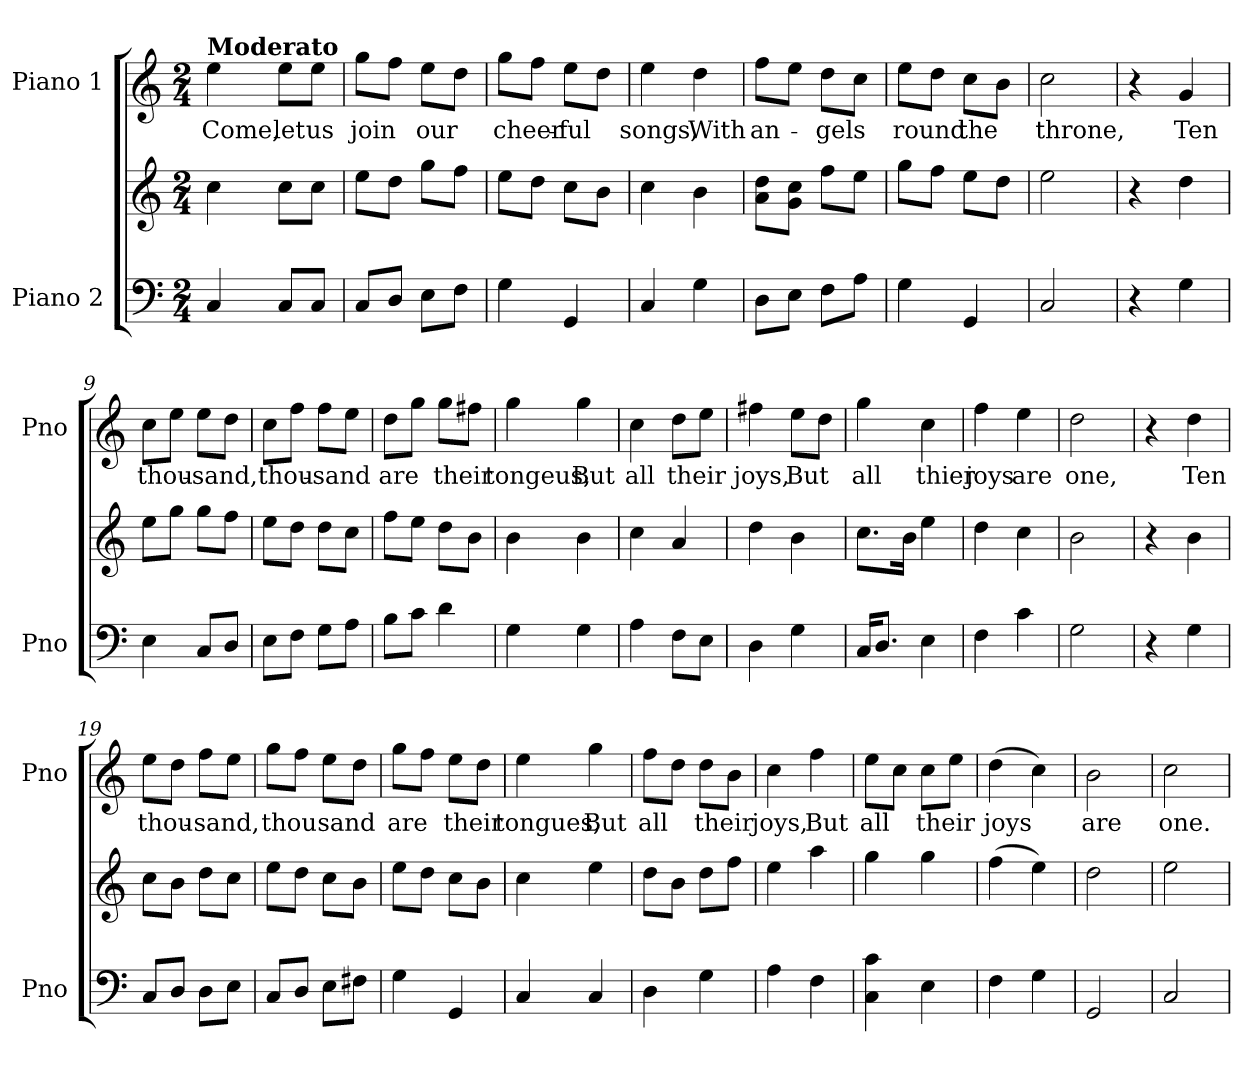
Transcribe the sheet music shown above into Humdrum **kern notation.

**kern	**kern	**kern	**text
*part2	*part2	*part1	*part1
*staff3	*staff2	*staff1	*staff1
*I"Piano 2	*	*I"Piano 1	*
*I'Pno	*	*I'Pno	*
*clefF4	*clefG2	*clefG2	*
*k[]	*k[]	*k[]	*
*M2/4	*M2/4	*M2/4	*
=1	=1	=1	=1
!	!	!LO:TX:a:B:t=Moderato	!
!	!	!	!LO:LY:b
4C/	4cc\	4ee\	Come,
!	!	!	!LO:LY:b
8C/L	8cc\L	8ee\L	let
!	!	!	!LO:LY:b
8C/J	8cc\J	8ee\J	us
=2	=2	=2	=2
!	!	!	!LO:LY:b
8C/L	8ee\L	8gg\L	join
8D/J	8dd\J	8ff\J	.
!	!	!	!LO:LY:b
8E\L	8gg\L	8ee\L	our
8F\J	8ff\J	8dd\J	.
=3	=3	=3	=3
!	!	!	!LO:LY:b
4G\	8ee\L	8gg\L	cheer-
.	8dd\J	8ff\J	.
!	!	!	!LO:LY:b
4GG/	8cc\L	8ee\L	-ful
.	8b\J	8dd\J	.
=4	=4	=4	=4
!	!	!	!LO:LY:b
4C/	4cc\	4ee\	songs,
!	!	!	!LO:LY:b
4G\	4b\	4dd\	With
=5	=5	=5	=5
!	!	!	!LO:LY:b
8D\L	8a\ 8dd\L	8ff\L	an-
8E\J	8g\ 8cc\J	8ee\J	.
!	!	!	!LO:LY:b
8F\L	8ff\L	8dd\L	-gels
8A\J	8ee\J	8cc\J	.
=6	=6	=6	=6
!	!	!	!LO:LY:b
4G\	8gg\L	8ee\L	round
.	8ff\J	8dd\J	.
!	!	!	!LO:LY:b
4GG/	8ee\L	8cc\L	the
.	8dd\J	8b\J	.
=7	=7	=7	=7
!	!	!	!LO:LY:b
2C/	2ee\	2cc\	throne,
=8	=8	=8	=8
4r	4r	4r	.
!	!	!	!LO:LY:b
4G\	4dd\	4g/	Ten
=9	=9	=9	=9
!	!	!	!LO:LY:b
4E\	8ee\L	8cc\L	thou-
.	8gg\J	8ee\J	.
!	!	!	!LO:LY:b
8C/L	8gg\L	8ee\L	-sand,
8D/J	8ff\J	8dd\J	.
!!LO:LB:g=z
=10	=10	=10	=10
!	!	!	!LO:LY:b
8E\L	8ee\L	8cc\L	thou-
8F\J	8dd\J	8ff\J	.
!	!	!	!LO:LY:b
8G\L	8dd\L	8ff\L	-sand
8A\J	8cc\J	8ee\J	.
=11	=11	=11	=11
!	!	!	!LO:LY:b
8B\L	8ff\L	8dd\L	are
8c\J	8ee\J	8gg\J	.
!	!	!	!LO:LY:b
4d\	8dd\L	8gg\L	their
.	8b\J	8ff#X\J	.
=12	=12	=12	=12
!	!	!	!LO:LY:b
4G\	4b\	4gg\	tongeus,
!	!	!	!LO:LY:b
4G\	4b\	4gg\	But
=13	=13	=13	=13
!	!	!	!LO:LY:b
4A\	4cc\	4cc\	all
!	!	!	!LO:LY:b
8F\L	4a/	8dd\L	their
8E\J	.	8ee\J	.
=14	=14	=14	=14
!	!	!	!LO:LY:b
4D\	4dd\	4ff#X\	joys,
!	!	!	!LO:LY:b
4G\	4b\	8ee\L	But
.	.	8dd\J	.
=15	=15	=15	=15
!	!	!	!LO:LY:b
16C/KL	8.cc\L	4gg\	all
8.D/J	.	.	.
.	16b\Jk	.	.
!	!	!	!LO:LY:b
4E\	4ee\	4cc\	thier
=16	=16	=16	=16
!	!	!	!LO:LY:b
4F\	4dd\	4ff\	joys
!	!	!	!LO:LY:b
4c\	4cc\	4ee\	are
=17	=17	=17	=17
!	!	!	!LO:LY:b
2G\	2b\	2dd\	one,
=18	=18	=18	=18
4r	4r	4r	.
!	!	!	!LO:LY:b
4G\	4b\	4dd\	Ten
=19	=19	=19	=19
!	!	!	!LO:LY:b
8C/L	8cc\L	8ee\L	thou-
8D/J	8b\J	8dd\J	.
!	!	!	!LO:LY:b
8D\L	8dd\L	8ff\L	-sand,
8E\J	8cc\J	8ee\J	.
!!LO:LB:g=z
=20	=20	=20	=20
!	!	!	!LO:LY:b
8C/L	8ee\L	8gg\L	thou
8D/J	8dd\J	8ff\J	.
!	!	!	!LO:LY:b
8E\L	8cc\L	8ee\L	sand
8F#X\J	8b\J	8dd\J	.
=21	=21	=21	=21
!	!	!	!LO:LY:b
4G\	8ee\L	8gg\L	are
.	8dd\J	8ff\J	.
!	!	!	!LO:LY:b
4GG/	8cc\L	8ee\L	their
.	8b\J	8dd\J	.
=22	=22	=22	=22
!	!	!	!LO:LY:b
4C/	4cc\	4ee\	tongues,
!	!	!	!LO:LY:b
4C/	4ee\	4gg\	But
=23	=23	=23	=23
!	!	!	!LO:LY:b
4D\	8dd\L	8ff\L	all
.	8b\J	8dd\J	.
!	!	!	!LO:LY:b
4G\	8dd\L	8dd\L	their
.	8ff\J	8b\J	.
=24	=24	=24	=24
!	!	!	!LO:LY:b
4A\	4ee\	4cc\	joys,
!	!	!	!LO:LY:b
4F\	4aa\	4ff\	But
=25	=25	=25	=25
!	!	!	!LO:LY:b
4C\ 4c\	4gg\	8ee\L	all
.	.	8cc\J	.
!	!	!	!LO:LY:b
4E\	4gg\	8cc\L	their
.	.	8ee\J	.
=26	=26	=26	=26
!	!	!	!LO:LY:b
4F\	(>4ff\	(>4dd\	joys
4G\	4ee\)	4cc\)	.
=27	=27	=27	=27
!	!	!	!LO:LY:b
2GG/	2dd\	2b\	are
=28	=28	=28	=28
!	!	!	!LO:LY:b
2C/	2ee\	2cc\	one.
=	=	=	=
*-	*-	*-	*-
